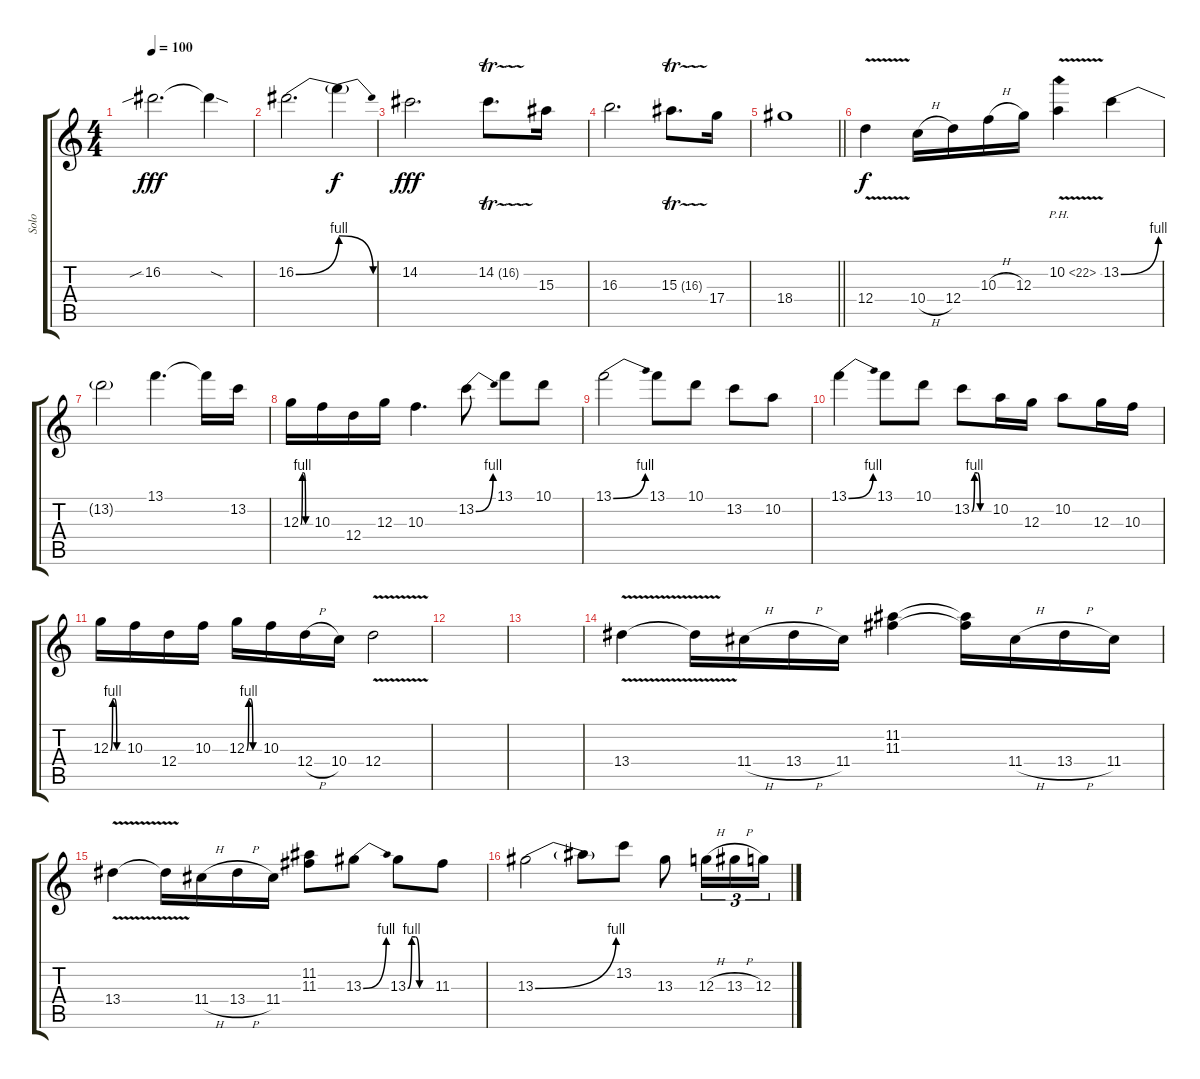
\track ("Solo" "Solo") {instrument distortionguitar}
\staff {score tabs}
\tuning (E4 B3 G3 D3 A2 E2) {hide}
\ts (4 4)
\tempo 100
\clef g2
\ks c
16.2{sib}.2{d dy fff} 16.2{sod t}.4 |
16.2{be (bend 0 0 60 4)}.2{d} 16.2{be (release 0 4 60 0) t}.4{dy f} |
14.2.2{d dy fff} 14.2{tr (16 32)}.8{d} 15.3.16 |
16.3.2{d} 15.3{tr (16 32)}.8{d} 17.4.16 |
\barLineRight lightlight
18.4.1 |
12.4{v}.4{dy f} 10.4{h}.16 12.4.16 10.3{h}.16 12.3.16 10.2{ph 12 v}.4 13.2{be (bend 0 0 60 4)}.4 |
13.2{t}.2 13.1.4{d} 13.1{t}.16 13.2.16 |
12.3{be (custom 0 0 10 4 20 4 30 0 60 0)}.16 10.3.16 12.4.16 12.3.16 10.3.4{d} 13.2{be (bend 0 0 60 4)}.8 13.1.8 10.1.8 |
13.1{be (bend 0 0 60 4)}.2 13.1.8 10.1.8 13.2.8 10.2.8 |
13.1{be (bend 0 0 60 4)}.4 13.1.8 10.1.8 13.2{be (custom 0 0 10 4 20 4 30 0 60 0)}.8 10.2.16 12.3.16 10.2.8 12.3.16 10.3.16 |
12.3{be (custom 0 0 10 4 20 4 30 0 60 0)}.16 10.3.16 12.4.16 10.3.16 12.3{be (custom 0 0 10 4 20 4 30 0 60 0)}.16 10.3.16 12.4{h}.16 10.4.16 12.4{v}.2 |
|
|
13.4{v}.4 13.4{t}.16 11.4{h}.16 13.4{h}.16 11.4.16 (11.2 11.3).4 (11.2{t} 11.3{t}).16 11.4{h}.16 13.4{h}.16 11.4.16 |
13.4{v}.4 13.4{t}.16 11.4{h}.16 13.4{h}.16 11.4.16 (11.2 11.3).8 13.3{be (bend 0 0 60 4)}.8 13.3{be (custom 0 0 10 4 20 4 30 0 60 0)}.8 11.3.8 |
13.3{be (bend 0 0 60 4)}.2 13.3{t}.8 13.2.8 13.3.8 12.3{h}.16{tu (3 2)} 13.3{h}.16{tu (3 2)} 12.3.16{tu (3 2)}
